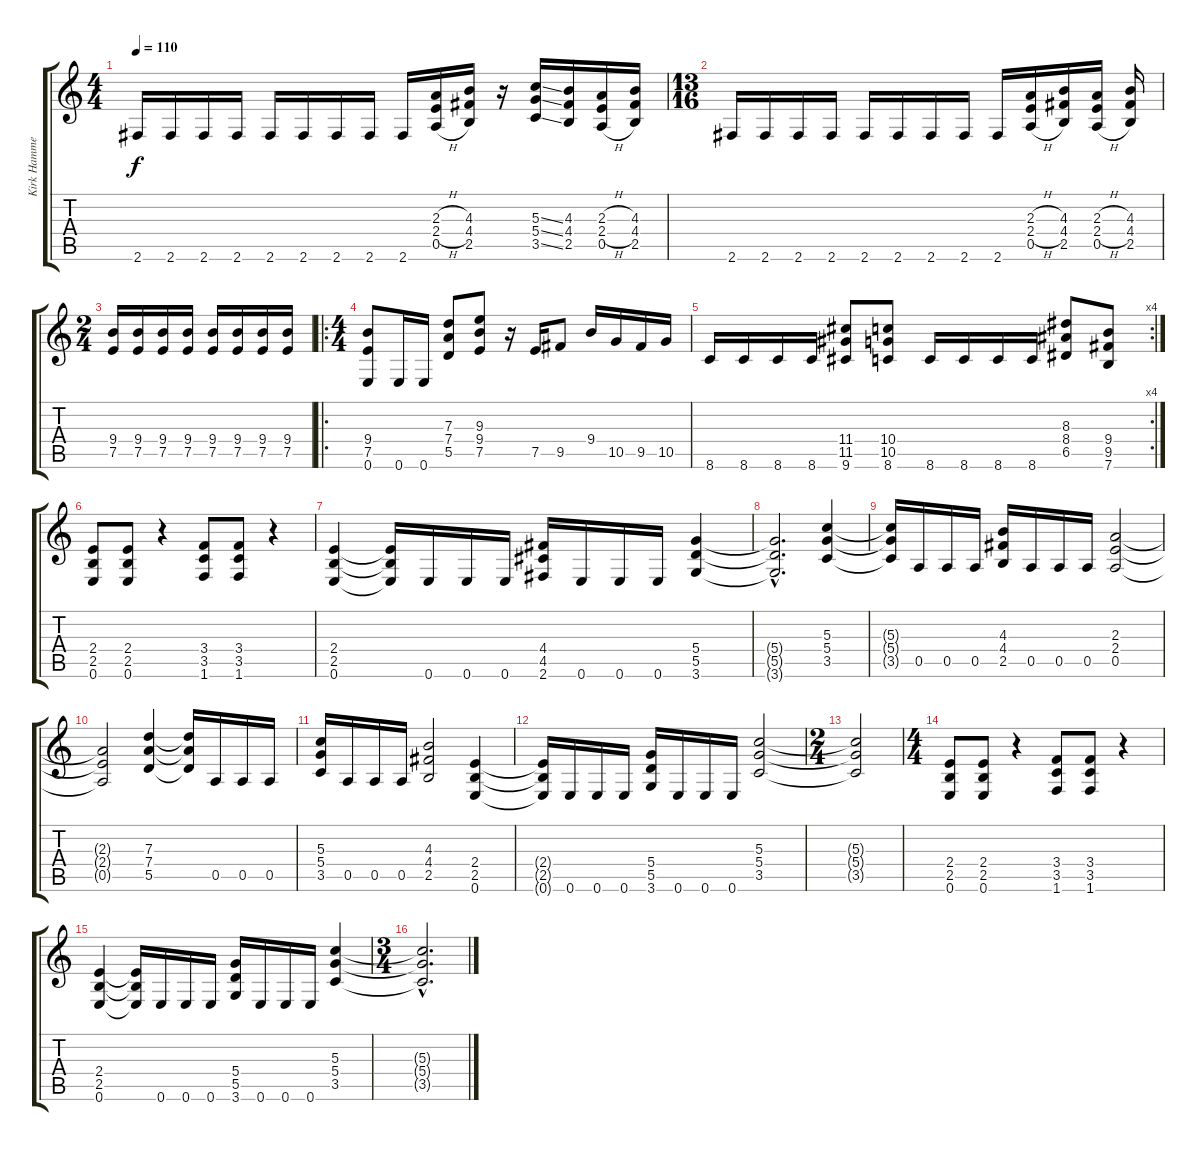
\track ("Kirk Hammet" "Kirk Hamme") {instrument distortionguitar}
\staff {score tabs}
\tuning (E4 B3 G3 D3 A2 E2) {hide}
\ts (4 4)
\tempo 110
\clef g2
\ks c
2.6.16{dy f} 2.6.16 2.6.16 2.6.16 2.6.16 2.6.16 2.6.16 2.6.16 2.6.16 (2.3{h} 2.4{h} 0.5{h}).16 (4.3 4.4 2.5).16 r.16 (5.3{ss} 5.4{ss} 3.5{ss}).16 (4.3 4.4 2.5).16 (2.3{h} 2.4{h} 0.5{h}).16 (4.3 4.4 2.5).16 |
\ts (13 16)
2.6.16 2.6.16 2.6.16 2.6.16 2.6.16 2.6.16 2.6.16 2.6.16 2.6.16 (2.3{h} 2.4{h} 0.5{h}).16 (4.3 4.4 2.5).16 (2.3{h} 2.4{h} 0.5{h}).16 (4.3 4.4 2.5).16 |
\ts (2 4)
(9.4 7.5).16 (9.4 7.5).16 (9.4 7.5).16 (9.4 7.5).16 (9.4 7.5).16 (9.4 7.5).16 (9.4 7.5).16 (9.4 7.5).16 |
\ro
\ts (4 4)
(9.4 7.5 0.6).8 0.6.16 0.6.16 (7.3 7.4 5.5).8 (9.3 9.4 7.5).8 r.16 7.5.16 9.5.8 9.4.16 10.5.16 9.5.16 10.5.16 |
\rc 4
8.6.16 8.6.16 8.6.16 8.6.16 (11.4 11.5 9.6).8 (10.4 10.5 8.6).8 8.6.16 8.6.16 8.6.16 8.6.16 (8.3 8.4 6.5).8 (9.4 9.5 7.6).8 |
(2.4 2.5 0.6).8 (2.4 2.5 0.6).8 r.4 (3.4 3.5 1.6).8 (3.4 3.5 1.6).8 r.4 |
(2.4 2.5 0.6).4 (2.4{t} 2.5{t} 0.6{t}).16 0.6.16 0.6.16 0.6.16 (4.4 4.5 2.6).16 0.6.16 0.6.16 0.6.16 (5.4 5.5 3.6).4 |
(5.4{hac t} 5.5{hac t} 3.6{hac t}).2{d} (5.3 5.4 3.5).4 |
(5.3{t} 5.4{t} 3.5{t}).16 0.5.16 0.5.16 0.5.16 (4.3 4.4 2.5).16 0.5.16 0.5.16 0.5.16 (2.3 2.4 0.5).2 |
(2.3{t} 2.4{t} 0.5{t}).2 (7.3 7.4 5.5).4 (7.3{t} 7.4{t} 5.5{t}).16 0.5.16 0.5.16 0.5.16 |
(5.3 5.4 3.5).16 0.5.16 0.5.16 0.5.16 (4.3 4.4 2.5).2 (2.4 2.5 0.6).4 |
(2.4{t} 2.5{t} 0.6{t}).16 0.6.16 0.6.16 0.6.16 (5.4 5.5 3.6).16 0.6.16 0.6.16 0.6.16 (5.3 5.4 3.5).2 |
\ts (2 4)
(5.3{t} 5.4{t} 3.5{t}).2 |
\ts (4 4)
(2.4 2.5 0.6).8 (2.4 2.5 0.6).8 r.4 (3.4 3.5 1.6).8 (3.4 3.5 1.6).8 r.4 |
(2.4 2.5 0.6).4 (2.4{t} 2.5{t} 0.6{t}).16 0.6.16 0.6.16 0.6.16 (5.4 5.5 3.6).16 0.6.16 0.6.16 0.6.16 (5.3 5.4 3.5).4 |
\ts (3 4)
(5.3{hac t} 5.4{hac t} 3.5{hac t}).2{d}
